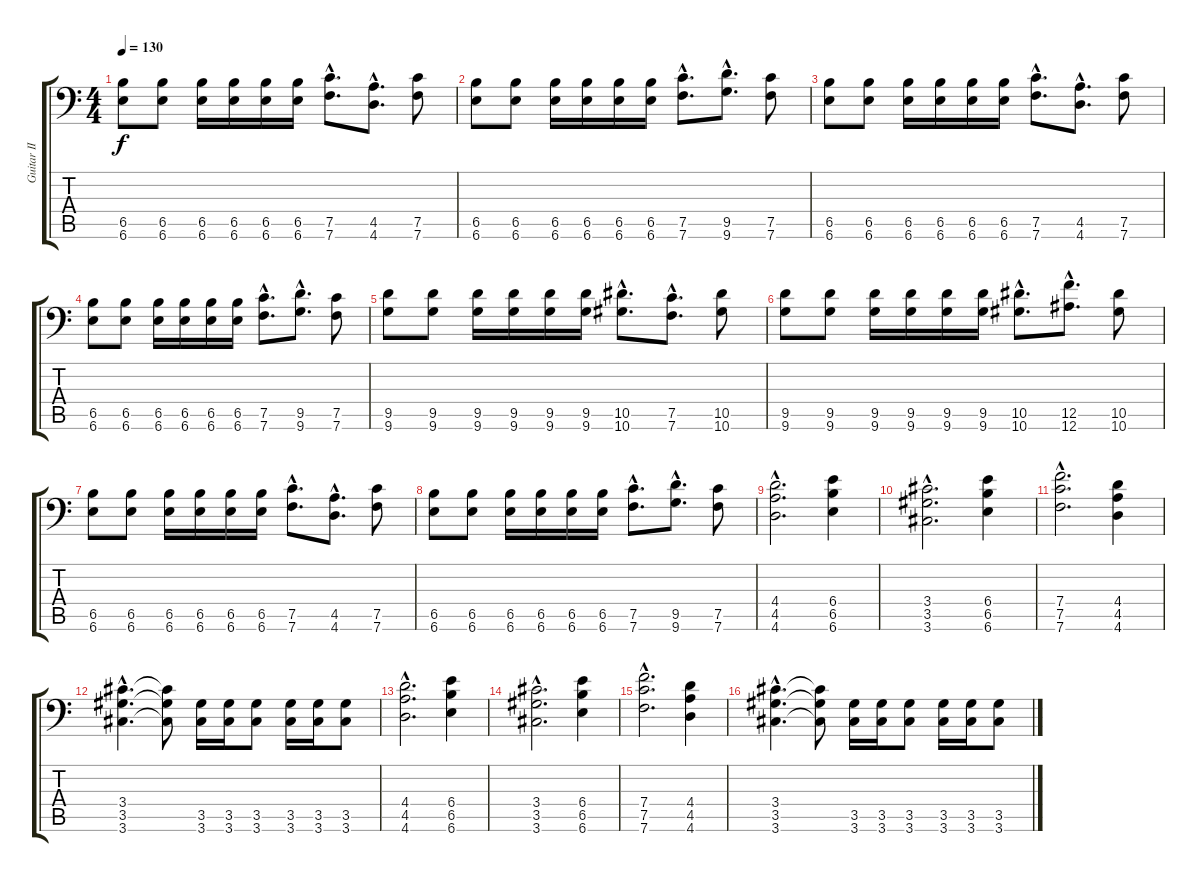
\track ("Guitar II" "Guitar II") {instrument distortionguitar}
\staff {score tabs}
\tuning (C4 G3 Eb3 Bb2 F2 Bb1) {hide}
\ts (4 4)
\tempo 130
\clef f4
\ks c
(6.5 6.6).8{dy f} (6.5 6.6).8 (6.5 6.6).16 (6.5 6.6).16 (6.5 6.6).16 (6.5 6.6).16 (7.5{hac} 7.6{hac}).8{d} (4.5{hac} 4.6{hac}).8{d} (7.5 7.6).8 |
(6.5 6.6).8 (6.5 6.6).8 (6.5 6.6).16 (6.5 6.6).16 (6.5 6.6).16 (6.5 6.6).16 (7.5{hac} 7.6{hac}).8{d} (9.5{hac} 9.6{hac}).8{d} (7.5 7.6).8 |
(6.5 6.6).8 (6.5 6.6).8 (6.5 6.6).16 (6.5 6.6).16 (6.5 6.6).16 (6.5 6.6).16 (7.5{hac} 7.6{hac}).8{d} (4.5{hac} 4.6{hac}).8{d} (7.5 7.6).8 |
(6.5 6.6).8 (6.5 6.6).8 (6.5 6.6).16 (6.5 6.6).16 (6.5 6.6).16 (6.5 6.6).16 (7.5{hac} 7.6{hac}).8{d} (9.5{hac} 9.6{hac}).8{d} (7.5 7.6).8 |
(9.5 9.6).8 (9.5 9.6).8 (9.5 9.6).16 (9.5 9.6).16 (9.5 9.6).16 (9.5 9.6).16 (10.5{hac} 10.6{hac}).8{d} (7.5{hac} 7.6{hac}).8{d} (10.5 10.6).8 |
(9.5 9.6).8 (9.5 9.6).8 (9.5 9.6).16 (9.5 9.6).16 (9.5 9.6).16 (9.5 9.6).16 (10.5{hac} 10.6{hac}).8{d} (12.5{hac} 12.6{hac}).8{d} (10.5 10.6).8 |
(6.5 6.6).8 (6.5 6.6).8 (6.5 6.6).16 (6.5 6.6).16 (6.5 6.6).16 (6.5 6.6).16 (7.5{hac} 7.6{hac}).8{d} (4.5{hac} 4.6{hac}).8{d} (7.5 7.6).8 |
(6.5 6.6).8 (6.5 6.6).8 (6.5 6.6).16 (6.5 6.6).16 (6.5 6.6).16 (6.5 6.6).16 (7.5{hac} 7.6{hac}).8{d} (9.5{hac} 9.6{hac}).8{d} (7.5 7.6).8 |
(4.4{hac} 4.5{hac} 4.6{hac}).2{d} (6.4 6.5 6.6).4 |
(3.4{hac} 3.5{hac} 3.6{hac}).2{d} (6.4 6.5 6.6).4 |
(7.4{hac} 7.5{hac} 7.6{hac}).2{d} (4.4 4.5 4.6).4 |
(3.4{hac} 3.5{hac} 3.6{hac}).4{d} (3.4{t} 3.5{t} 3.6{t}).8 (3.5 3.6).16 (3.5 3.6).16 (3.5 3.6).8 (3.5 3.6).16 (3.5 3.6).16 (3.5 3.6).8 |
(4.4{hac} 4.5{hac} 4.6{hac}).2{d} (6.4 6.5 6.6).4 |
(3.4{hac} 3.5{hac} 3.6{hac}).2{d} (6.4 6.5 6.6).4 |
(7.4{hac} 7.5{hac} 7.6{hac}).2{d} (4.4 4.5 4.6).4 |
(3.4{hac} 3.5{hac} 3.6{hac}).4{d} (3.4{t} 3.5{t} 3.6{t}).8 (3.5 3.6).16 (3.5 3.6).16 (3.5 3.6).8 (3.5 3.6).16 (3.5 3.6).16 (3.5 3.6).8
